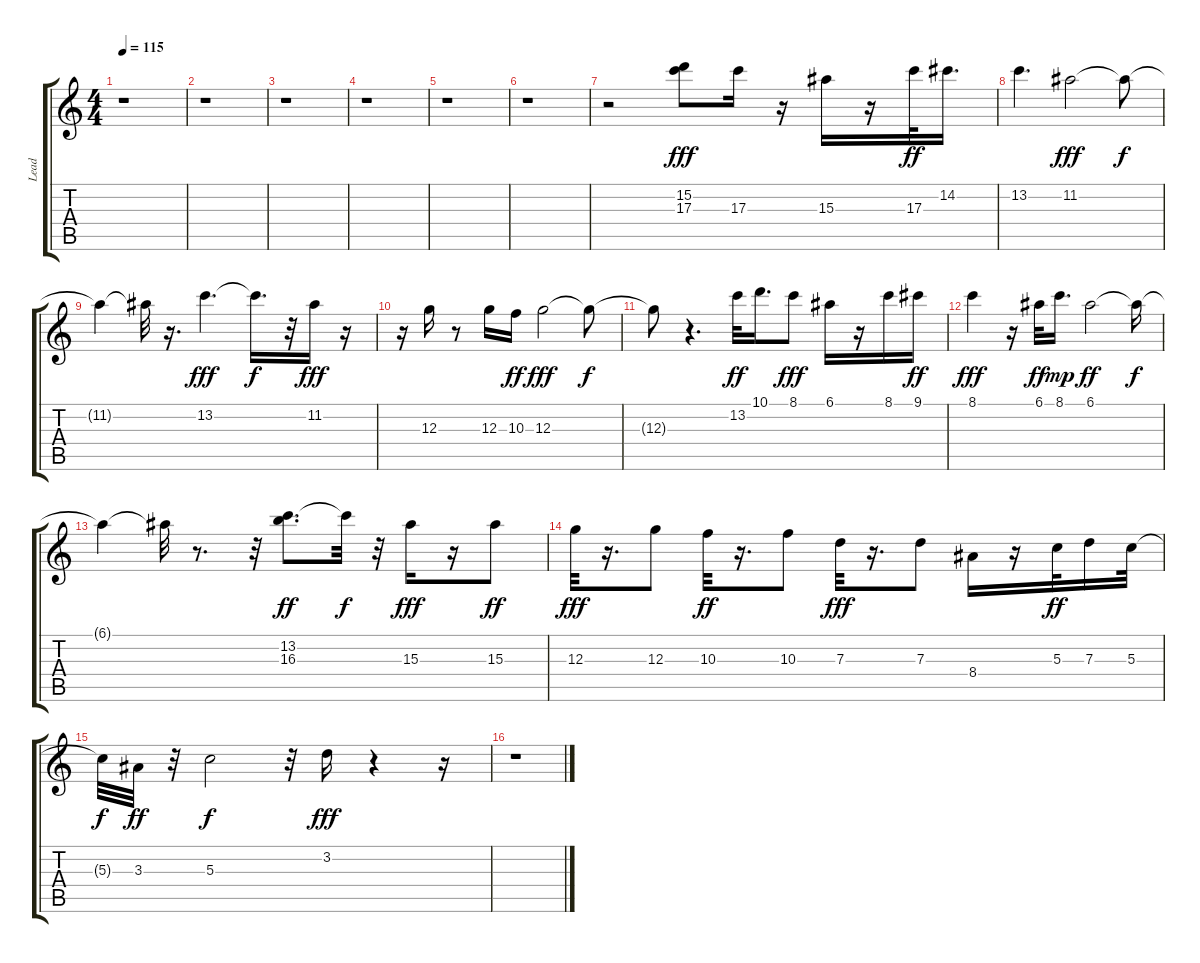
\track ("Lead" "Lead") {instrument acousticguitarnylon}
\staff {score tabs}
\tuning (E4 B3 G3 D3 A2 E2) {hide}
\ts (4 4)
\tempo 115
\clef g2
\ks c
r.1{dy ff} |
r.1 |
r.1 |
r.1 |
r.1 |
r.1 |
r.2 (15.2 17.3).8{dy fff} 17.3.16 r.16 15.3.16 r.16 17.3.32{dy ff} 14.2.16{d} |
13.2.4{d} 11.2.2{dy fff} 11.2{t}.8{dy f} |
11.2{t}.4 11.2{t}.32 r.16{d} 13.2.4{d dy fff} 13.2{t}.16{d dy f} r.32 11.2.16{dy fff} r.16 |
r.16 12.3.16 r.8 12.3.16 10.3.16{dy ff} 12.3.2{dy fff} 12.3{t}.8{dy f} |
12.3{t}.8 r.4{d} 13.2.32{dy ff} 10.1.16{d} 8.1.8{dy fff} 6.1.16 r.16 8.1.16 9.1.16{dy ff} |
8.1.4{dy fff} r.16 6.1.32{dy ff} 8.1.16{d dy mp} 6.1.2{dy ff} 6.1{t}.16{dy f} |
6.1{t}.4 6.1{t}.32 r.8{d} r.32 (13.2 16.3).8{d dy ff} 13.2{t}.32{dy f} r.32 15.3.16{dy fff} r.16 15.3.8{dy ff} |
12.3.32{dy fff} r.16{d} 12.3.8 10.3.32{dy ff} r.16{d} 10.3.8 7.3.32{dy fff} r.16{d} 7.3.8 8.4.16 r.16 5.3.32{dy ff} 7.3.16 5.3.32 |
5.3{t}.32{dy f} 3.3.32{dy ff} r.32 5.3.2{dy f} r.32 3.2.16{dy fff} r.4 r.16 |
r.1
